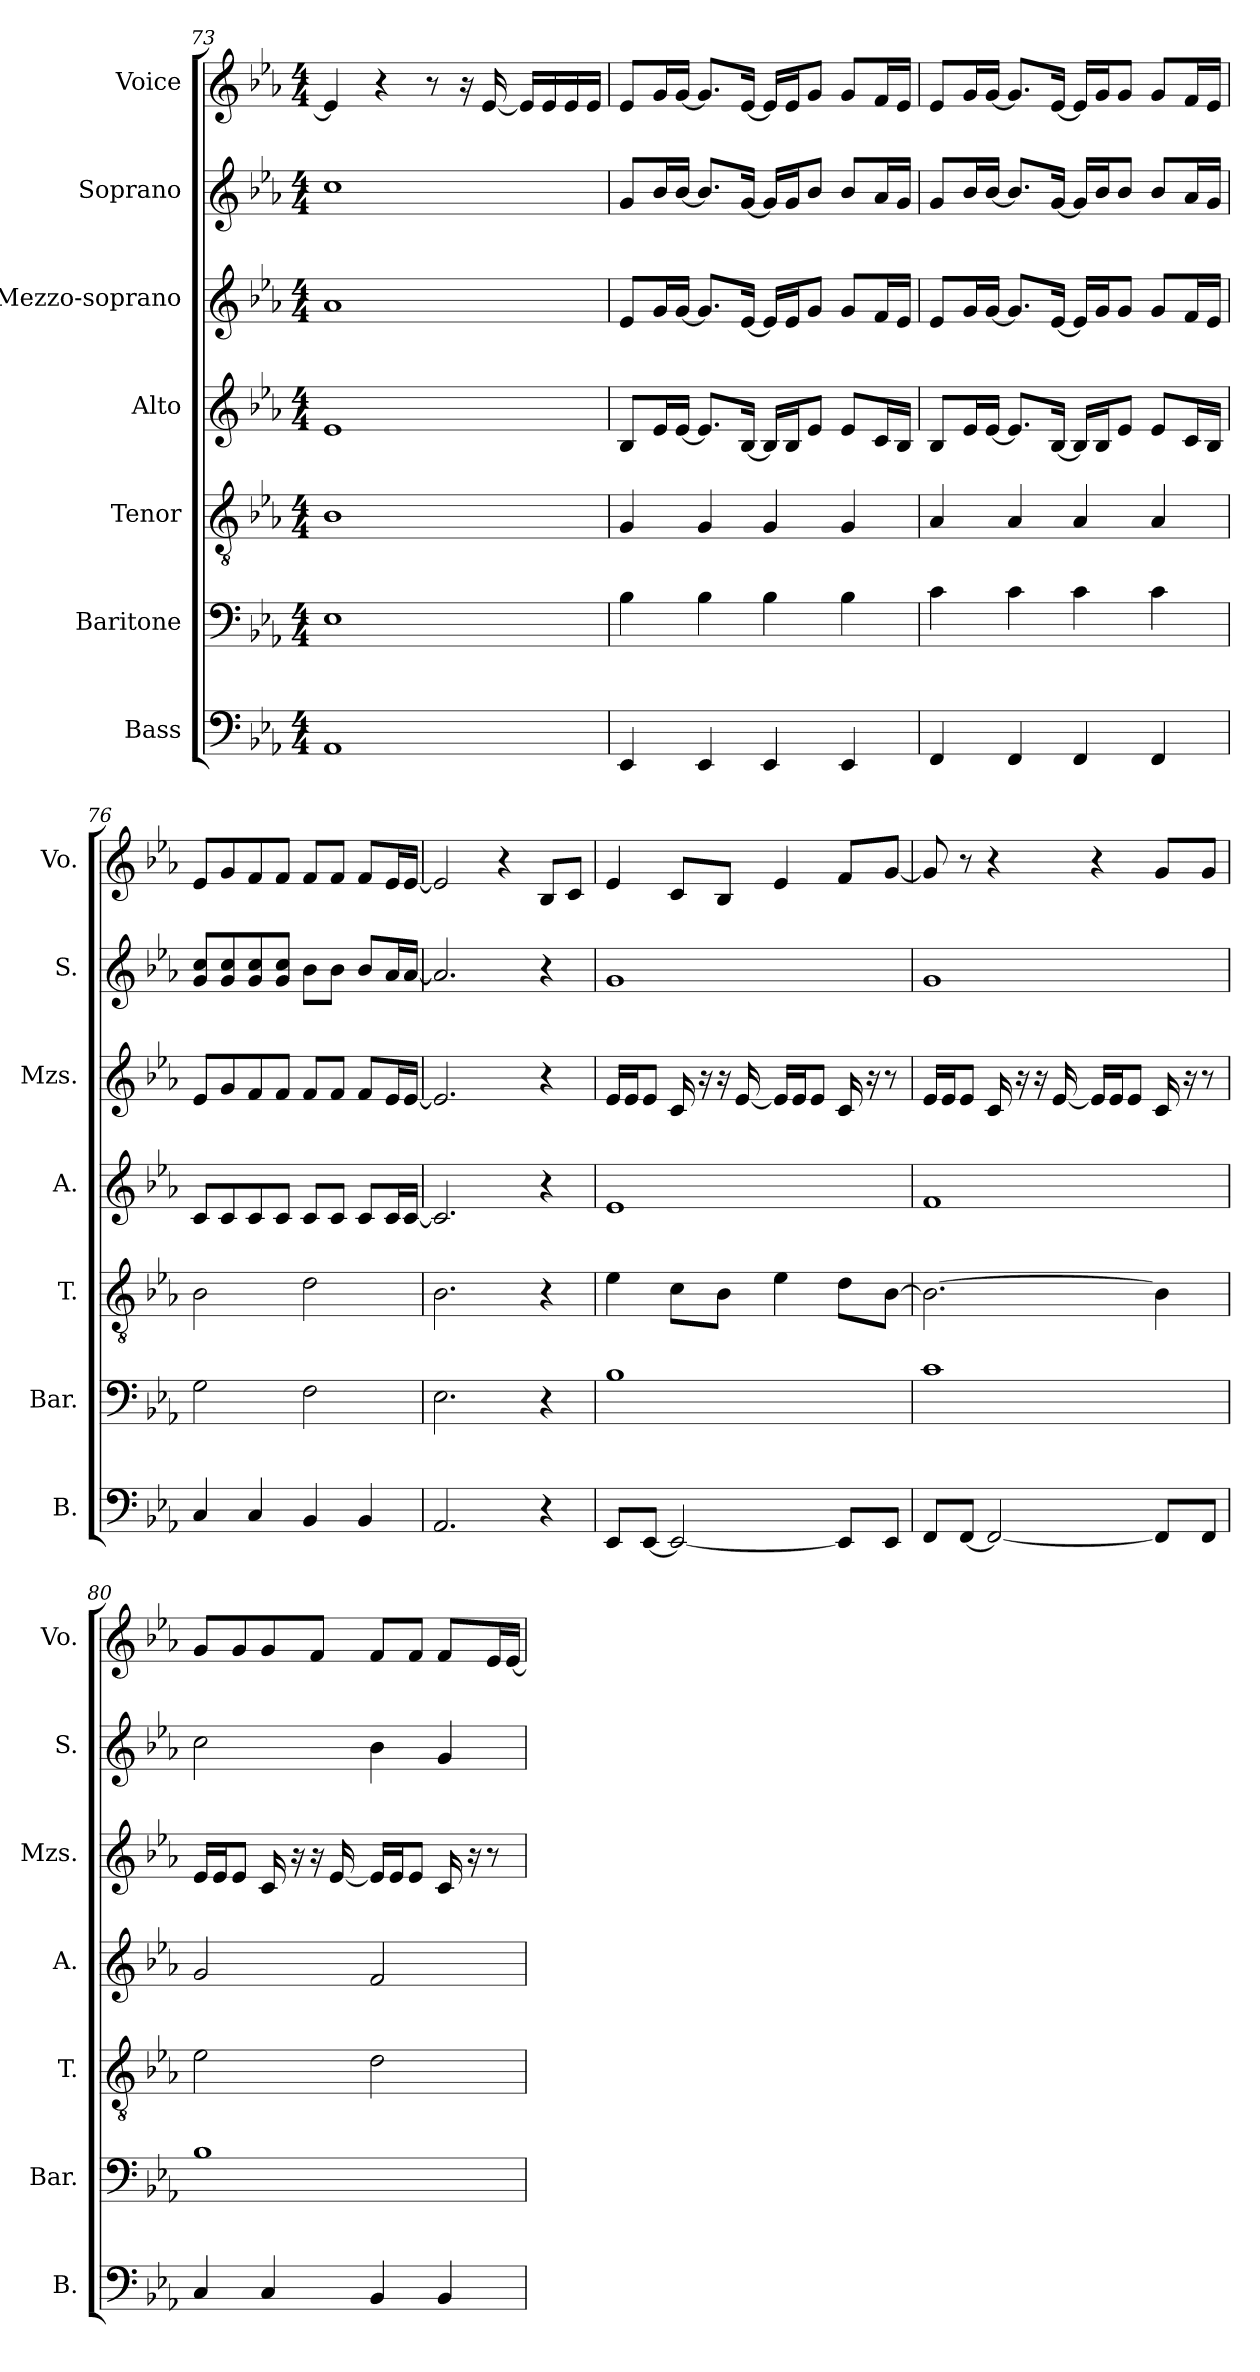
**kern	**kern	**kern	**kern	**kern	**kern	**kern
*part7	*part6	*part5	*part4	*part3	*part2	*part1
*staff7	*staff6	*staff5	*staff4	*staff3	*staff2	*staff1
*I"Bass	*I"Baritone	*I"Tenor	*I"Alto	*I"Mezzo-soprano	*I"Soprano	*I"Voice
*I'B.	*I'Bar.	*I'T.	*I'A.	*I'Mzs.	*I'S.	*I'Vo.
*clefF4	*clefF4	*clefGv2	*clefG2	*clefG2	*clefG2	*clefG2
*k[b-e-a-]	*k[b-e-a-]	*k[b-e-a-]	*k[b-e-a-]	*k[b-e-a-]	*k[b-e-a-]	*k[b-e-a-]
*M4/4	*M4/4	*M4/4	*M4/4	*M4/4	*M4/4	*M4/4
=73	=73	=73	=73	=73	=73	=73
1AA-	1E-	1B-	1e-	1a-	1cc	4e-/]
.	.	.	.	.	.	4r
.	.	.	.	.	.	8r
.	.	.	.	.	.	16r
.	.	.	.	.	.	[16e-/
.	.	.	.	.	.	16e-/LL]
.	.	.	.	.	.	16e-/
.	.	.	.	.	.	16e-/
.	.	.	.	.	.	16e-/JJ
!!LO:PB:g=z
=74	=74	=74	=74	=74	=74	=74
4EE-/	4B-\	4G/	8B-/L	8e-/L	8g/L	8e-/L
.	.	.	16e-/L	16g/L	16b-/L	16g/L
.	.	.	[16e-/JJ	[16g/JJ	[16b-/JJ	[16g/JJ
4EE-/	4B-\	4G/	8.e-/L]	8.g/L]	8.b-/L]	8.g/L]
.	.	.	[16B-/Jk	[16e-/Jk	[16g/Jk	[16e-/Jk
4EE-/	4B-\	4G/	16B-/LL]	16e-/LL]	16g/LL]	16e-/LL]
.	.	.	16B-/J	16e-/J	16g/J	16e-/J
.	.	.	8e-/J	8g/J	8b-/J	8g/J
4EE-/	4B-\	4G/	8e-/L	8g/L	8b-/L	8g/L
.	.	.	16c/L	16f/L	16a-/L	16f/L
.	.	.	16B-/JJ	16e-/JJ	16g/JJ	16e-/JJ
=75	=75	=75	=75	=75	=75	=75
4FF/	4c\	4A-/	8B-/L	8e-/L	8g/L	8e-/L
.	.	.	16e-/L	16g/L	16b-/L	16g/L
.	.	.	[16e-/JJ	[16g/JJ	[16b-/JJ	[16g/JJ
4FF/	4c\	4A-/	8.e-/L]	8.g/L]	8.b-/L]	8.g/L]
.	.	.	[16B-/Jk	[16e-/Jk	[16g/Jk	[16e-/Jk
4FF/	4c\	4A-/	16B-/LL]	16e-/LL]	16g/LL]	16e-/LL]
.	.	.	16B-/J	16g/J	16b-/J	16g/J
.	.	.	8e-/J	8g/J	8b-/J	8g/J
4FF/	4c\	4A-/	8e-/L	8g/L	8b-/L	8g/L
.	.	.	16c/L	16f/L	16a-/L	16f/L
.	.	.	16B-/JJ	16e-/JJ	16g/JJ	16e-/JJ
=76	=76	=76	=76	=76	=76	=76
4C/	2G\	2B-\	8c/L	8e-/L	8g/ 8cc/L	8e-/L
.	.	.	8c/	8g/	8g/ 8cc/	8g/
4C/	.	.	8c/	8f/	8g/ 8cc/	8f/
.	.	.	8c/J	8f/J	8g/ 8cc/J	8f/J
4BB-/	2F\	2d\	8c/L	8f/L	8b-\L	8f/L
.	.	.	8c/J	8f/J	8b-\J	8f/J
4BB-/	.	.	8c/L	8f/L	8b-/L	8f/L
.	.	.	16c/L	16e-/L	16a-/L	16e-/L
.	.	.	[16c/JJ	[16e-/JJ	[16a-/JJ	[16e-/JJ
=77	=77	=77	=77	=77	=77	=77
2.AA-/	2.E-\	2.B-\	2.c/]	2.e-/]	2.a-/]	2e-/]
.	.	.	.	.	.	4r
4r	4r	4r	4r	4r	4r	8B-/L
.	.	.	.	.	.	8c/J
!!LO:PB:g=z
=78	=78	=78	=78	=78	=78	=78
8EE-/L	1B-	4e-\	1e-	16e-/LL	1g	4e-/
.	.	.	.	16e-/J	.	.
[8EE-/J	.	.	.	8e-/J	.	.
2EE-/_	.	8c\L	.	16c/	.	8c/L
.	.	.	.	16r	.	.
.	.	8B-\J	.	16r	.	8B-/J
.	.	.	.	[16e-/	.	.
.	.	4e-\	.	16e-/LL]	.	4e-/
.	.	.	.	16e-/J	.	.
.	.	.	.	8e-/J	.	.
8EE-/L]	.	8d\L	.	16c/	.	8f/L
.	.	.	.	16r	.	.
8EE-/J	.	[8B-\J	.	8r	.	[8g/J
=79	=79	=79	=79	=79	=79	=79
8FF/L	1c	2.B-\_	1f	16e-/LL	1g	8g/]
.	.	.	.	16e-/J	.	.
[8FF/J	.	.	.	8e-/J	.	8r
2FF/_	.	.	.	16c/	.	4r
.	.	.	.	16r	.	.
.	.	.	.	16r	.	.
.	.	.	.	[16e-/	.	.
.	.	.	.	16e-/LL]	.	4r
.	.	.	.	16e-/J	.	.
.	.	.	.	8e-/J	.	.
8FF/L]	.	4B-\]	.	16c/	.	8g/L
.	.	.	.	16r	.	.
8FF/J	.	.	.	8r	.	8g/J
!!LO:PB:g=z
=80	=80	=80	=80	=80	=80	=80
4C/	1B-	2e-\	2g/	16e-/LL	2cc\	8g/L
.	.	.	.	16e-/J	.	.
.	.	.	.	8e-/J	.	8g/
4C/	.	.	.	16c/	.	8g/
.	.	.	.	16r	.	.
.	.	.	.	16r	.	8f/J
.	.	.	.	[16e-/	.	.
4BB-/	.	2d\	2f/	16e-/LL]	4b-\	8f/L
.	.	.	.	16e-/J	.	.
.	.	.	.	8e-/J	.	8f/J
4BB-/	.	.	.	16c/	4g/	8f/L
.	.	.	.	16r	.	.
.	.	.	.	8r	.	16e-/L
.	.	.	.	.	.	[16e-/JJ
=	=	=	=	=	=	=
*-	*-	*-	*-	*-	*-	*-
